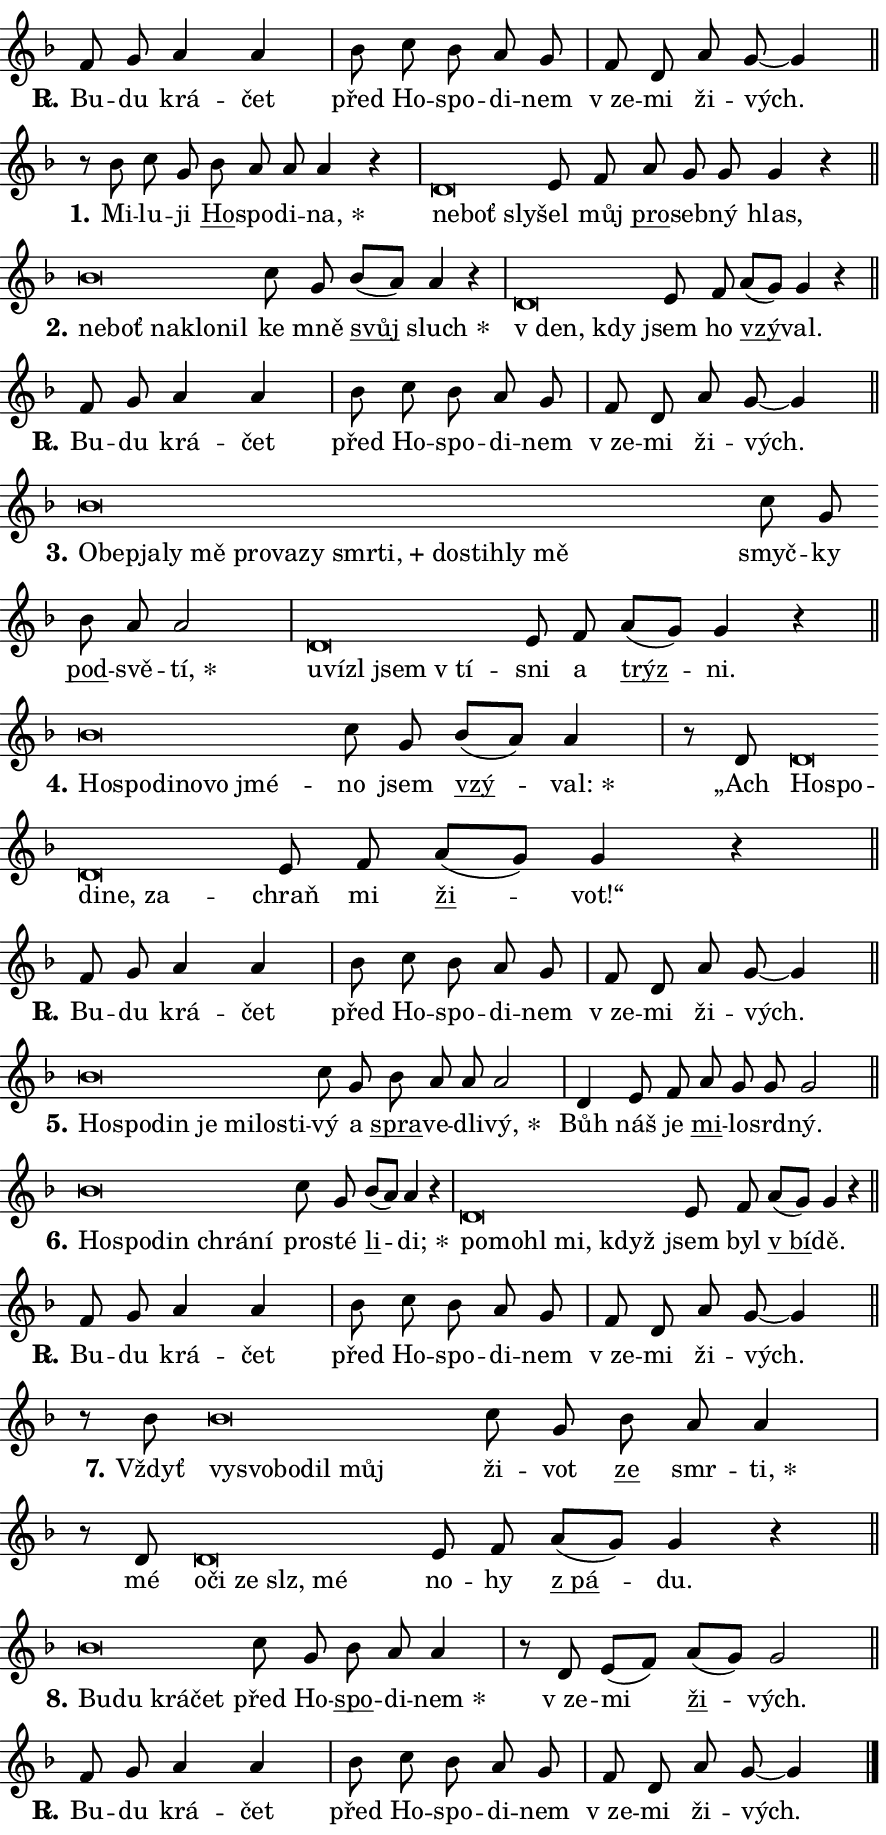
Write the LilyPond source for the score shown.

\version "2.24.0"
\header { tagline = "" }
\paper {
  indent = 0\cm
  top-margin = 0\cm
  right-margin = 0.13\cm % to fit lyric hyphens
  bottom-margin = 0\cm
  left-margin = 0\cm
  paper-width = 15\cm
  page-breaking = #ly:one-page-breaking
  system-system-spacing.basic-distance = #11
  score-system-spacing.basic-distance = #11
  ragged-last = ##f
}


%% Author: Thomas Morley
%% https://lists.gnu.org/archive/html/lilypond-user/2020-05/msg00002.html
#(define (line-position grob)
"Returns position of @var[grob} in current system:
   @code{'start}, if at first time-step
   @code{'end}, if at last time-step
   @code{'middle} otherwise
"
  (let* ((col (ly:item-get-column grob))
         (ln (ly:grob-object col 'left-neighbor))
         (rn (ly:grob-object col 'right-neighbor))
         (col-to-check-left (if (ly:grob? ln) ln col))
         (col-to-check-right (if (ly:grob? rn) rn col))
         (break-dir-left
           (and
             (ly:grob-property col-to-check-left 'non-musical #f)
             (ly:item-break-dir col-to-check-left)))
         (break-dir-right
           (and
             (ly:grob-property col-to-check-right 'non-musical #f)
             (ly:item-break-dir col-to-check-right))))
        (cond ((eqv? 1 break-dir-left) 'start)
              ((eqv? -1 break-dir-right) 'end)
              (else 'middle))))

#(define (tranparent-at-line-position vctor)
  (lambda (grob)
  "Relying on @code{line-position} select the relevant enry from @var{vctor}.
Used to determine transparency,"
    (case (line-position grob)
      ((end) (not (vector-ref vctor 0)))
      ((middle) (not (vector-ref vctor 1)))
      ((start) (not (vector-ref vctor 2))))))

noteHeadBreakVisibility =
#(define-music-function (break-visibility)(vector?)
"Makes @code{NoteHead}s transparent relying on @var{break-visibility}"
#{
  \override NoteHead.transparent =
    #(tranparent-at-line-position break-visibility)
#})

#(define delete-ledgers-for-transparent-note-heads
  (lambda (grob)
    "Reads whether a @code{NoteHead} is transparent.
If so this @code{NoteHead} is removed from @code{'note-heads} from
@var{grob}, which is supposed to be @code{LedgerLineSpanner}.
As a result ledgers are not printed for this @code{NoteHead}"
    (let* ((nhds-array (ly:grob-object grob 'note-heads))
           (nhds-list
             (if (ly:grob-array? nhds-array)
                 (ly:grob-array->list nhds-array)
                 '()))
           ;; Relies on the transparent-property being done before
           ;; Staff.LedgerLineSpanner.after-line-breaking is executed.
           ;; This is fragile ...
           (to-keep
             (remove
               (lambda (nhd)
                 (ly:grob-property nhd 'transparent #f))
               nhds-list)))
      ;; TODO find a better method to iterate over grob-arrays, similiar
      ;; to filter/remove etc for lists
      ;; For now rebuilt from scratch
      (set! (ly:grob-object grob 'note-heads)  '())
      (for-each
        (lambda (nhd)
          (ly:pointer-group-interface::add-grob grob 'note-heads nhd))
        to-keep))))

squashNotes = {
  \override NoteHead.X-extent = #'(-0.2 . 0.2)
  \override NoteHead.Y-extent = #'(-0.75 . 0)
  \override NoteHead.stencil =
    #(lambda (grob)
       (let ((pos (ly:grob-property grob 'staff-position)))
         (begin
           (if (< pos -7) (display "ERROR: Lower brevis then expected\n") (display ""))
           (if (<= pos -6) ly:text-interface::print ly:note-head::print))))
}
unSquashNotes = {
  \revert NoteHead.X-extent
  \revert NoteHead.Y-extent
  \revert NoteHead.stencil
}

hideNotes = \noteHeadBreakVisibility #begin-of-line-visible
unHideNotes = \noteHeadBreakVisibility #all-visible

% work-around for resetting accidentals
% https://lilypond.org/doc/v2.23/Documentation/notation/displaying-rhythms#unmetered-music
cadenzaMeasure = {
  \cadenzaOff
  \partial 1024 s1024
  \cadenzaOn
}

#(define-markup-command (accent layout props text) (markup?)
  "Underline accented syllable"
  (interpret-markup layout props
    #{\markup \override #'(offset . 4.3) \underline { #text }#}))

responsum = \markup \concat {
  "R" \hspace #-1.05 \path #0.1 #'((moveto 0 0.07) (lineto 0.9 0.8)) \hspace #0.05 "."
}

spaceSize = #0.6828661417322834 % exact space size for TeX Gyre Schola

\layout {
  \context {
    \Staff
    \remove "Time_signature_engraver"
    \override LedgerLineSpanner.after-line-breaking = #delete-ledgers-for-transparent-note-heads
  }
  \context {
    \Lyrics {
      \override LyricSpace.minimum-distance = \spaceSize
      \override LyricText.font-name = #"TeX Gyre Schola"
      \override LyricText.font-size = 1
      \override StanzaNumber.font-name = #"TeX Gyre Schola Bold"
      \override StanzaNumber.font-size = 1
    }
  }
  \context {
    \Score 
    \override NoteHead.text =
      #(lambda (grob) 
        (let ((pos (ly:grob-property grob 'staff-position)))
          #{\markup {
            \combine
              \halign #-0.55 \raise #(if (= pos -6) 0 0.5) \override #'(thickness . 2) \draw-line #'(3.2 . 0)
              \musicglyph "noteheads.sM1"
          }#}))
  }
}

% magnetic-lyrics.ily
%
%   written by
%     Jean Abou Samra <jean@abou-samra.fr>
%     Werner Lemberg <wl@gnu.org>
%
%   adapted by
%     Jiri Hon <jiri.hon@gmail.com>
%
% Version 2022-Apr-15

% https://www.mail-archive.com/lilypond-user@gnu.org/msg149350.html

#(define (Left_hyphen_pointer_engraver context)
   "Collect syllable-hyphen-syllable occurrences in lyrics and store
them in properties.  This engraver only looks to the left.  For
example, if the lyrics input is @code{foo -- bar}, it does the
following.

@itemize @bullet
@item
Set the @code{text} property of the @code{LyricHyphen} grob between
@q{foo} and @q{bar} to @code{foo}.

@item
Set the @code{left-hyphen} property of the @code{LyricText} grob with
text @q{foo} to the @code{LyricHyphen} grob between @q{foo} and
@q{bar}.
@end itemize

Use this auxiliary engraver in combination with the
@code{lyric-@/text::@/apply-@/magnetic-@/offset!} hook."
   (let ((hyphen #f)
         (text #f))
     (make-engraver
      (acknowledgers
       ((lyric-syllable-interface engraver grob source-engraver)
        (set! text grob)))
      (end-acknowledgers
       ((lyric-hyphen-interface engraver grob source-engraver)
        ;(when (not (grob::has-interface grob 'lyric-space-interface))
          (set! hyphen grob)));)
      ((stop-translation-timestep engraver)
       (when (and text hyphen)
         (ly:grob-set-object! text 'left-hyphen hyphen))
       (set! text #f)
       (set! hyphen #f)))))

#(define (lyric-text::apply-magnetic-offset! grob)
   "If the space between two syllables is less than the value in
property @code{LyricText@/.details@/.squash-threshold}, move the right
syllable to the left so that it gets concatenated with the left
syllable.

Use this function as a hook for
@code{LyricText@/.after-@/line-@/breaking} if the
@code{Left_@/hyphen_@/pointer_@/engraver} is active."
   (let ((hyphen (ly:grob-object grob 'left-hyphen #f)))
     (when hyphen
       (let ((left-text (ly:spanner-bound hyphen LEFT)))
         (when (grob::has-interface left-text 'lyric-syllable-interface)
           (let* ((common (ly:grob-common-refpoint grob left-text X))
                  (this-x-ext (ly:grob-extent grob common X))
                  (left-x-ext
                   (begin
                     ;; Trigger magnetism for left-text.
                     (ly:grob-property left-text 'after-line-breaking)
                     (ly:grob-extent left-text common X)))
                  ;; `delta` is the gap width between two syllables.
                  (delta (- (interval-start this-x-ext)
                            (interval-end left-x-ext)))
                  (details (ly:grob-property grob 'details))
                  (threshold (assoc-get 'squash-threshold details 0.2)))
             (when (< delta threshold)
               (let* (;; We have to manipulate the input text so that
                      ;; ligatures crossing syllable boundaries are not
                      ;; disabled.  For languages based on the Latin
                      ;; script this is essentially a beautification.
                      ;; However, for non-Western scripts it can be a
                      ;; necessity.
                      (lt (ly:grob-property left-text 'text))
                      (rt (ly:grob-property grob 'text))
                      (is-space (grob::has-interface hyphen 'lyric-space-interface))
                      (space (if is-space " " ""))
                      (extra-delta (if is-space spaceSize 0))
                      ;; Append new syllable.
                      (ltrt-space (if (and (string? lt) (string? rt))
                                (string-append lt space rt)
                                (make-concat-markup (list lt space rt))))
                      ;; Right-align `ltrt` to the right side.
                      (ltrt-space-markup (grob-interpret-markup
                               grob
                               (make-translate-markup
                                (cons (interval-length this-x-ext) 0)
                                (make-right-align-markup ltrt-space)))))
                 (begin
                   ;; Don't print `left-text`.
                   (ly:grob-set-property! left-text 'stencil #f)
                   ;; Set text and stencil (which holds all collected
                   ;; syllables so far) and shift it to the left.
                   (ly:grob-set-property! grob 'text ltrt-space)
                   (ly:grob-set-property! grob 'stencil ltrt-space-markup)
                   (ly:grob-translate-axis! grob (- (- delta extra-delta)) X))))))))))


#(define (lyric-hyphen::displace-bounds-first grob)
   ;; Make very sure this callback isn't triggered too early.
   (let ((left (ly:spanner-bound grob LEFT))
         (right (ly:spanner-bound grob RIGHT)))
     (ly:grob-property left 'after-line-breaking)
     (ly:grob-property right 'after-line-breaking)
     (ly:lyric-hyphen::print grob)))

squashThreshold = #0.4

\layout {
  \context {
    \Lyrics
    \consists #Left_hyphen_pointer_engraver
    \override LyricText.after-line-breaking =
      #lyric-text::apply-magnetic-offset!
    \override LyricHyphen.stencil = #lyric-hyphen::displace-bounds-first
    \override LyricText.details.squash-threshold = \squashThreshold
    \override LyricHyphen.minimum-distance = 0
    \override LyricHyphen.minimum-length = \squashThreshold
  }
}

squashText = \override LyricText.details.squash-threshold = 9999
unSquashText = \override LyricText.details.squash-threshold = \squashThreshold

leftText = \override LyricText.self-alignment-X = #LEFT
unLeftText = \revert LyricText.self-alignment-X

starOffset = #(lambda (grob) 
                (let ((x_offset (ly:self-alignment-interface::aligned-on-x-parent grob)))
                  (if (= x_offset 0) 0 (+ x_offset 1.2))))

star = #(define-music-function (syllable)(string?)
"Append star separator at the end of a syllable"
#{
  \once \override LyricText.X-offset = #starOffset
  \lyricmode { \markup {
    #syllable
    \override #'((font-name . "TeX Gyre Schola Bold")) \hspace #0.2 \lower #0.65 \larger "*"
  } }
#})

starAccent = #(define-music-function (syllable)(string?)
"Append star separator at the end of a syllable and make accent"
#{
  \once \override LyricText.X-offset = #starOffset
  \lyricmode { \markup {
    \accent #syllable
    \override #'((font-name . "TeX Gyre Schola Bold")) \hspace #0.2 \lower #0.65 \larger "*"
  } }
#})

breath = #(define-music-function (syllable)(string?)
"Append breathing indicator at the end of a syllable"
#{
  \lyricmode { \markup { #syllable "+" } }
#})

optionalBreath = #(define-music-function (syllable)(string?)
"Append optional breathing indicator at the end of a syllable"
#{
  \lyricmode { \markup { #syllable "(+)" } }
#})


\score {
    <<
        \new Voice = "melody" { \cadenzaOn \key f \major \relative { f'8 g a4 a \cadenzaMeasure \bar "|" bes8 c bes a g \cadenzaMeasure \bar "|" f d a' g~ g4 \cadenzaMeasure \bar "||" \break } }
        \new Lyrics \lyricsto "melody" { \lyricmode { \set stanza = \responsum
Bu -- du krá -- čet před Ho -- spo -- di -- nem "v ze" -- mi ži -- vých. } }
    >>
    \layout {}
}

\score {
    <<
        \new Voice = "melody" { \cadenzaOn \key f \major \relative { r8 bes' c8 g \bar "" bes a a a4 r \cadenzaMeasure \bar "|" \squashNotes d,\breve*1/16 \hideNotes \breve*1/16 \breve*1/16 \bar "" \unHideNotes \unSquashNotes e8 f \bar "" a g g g4 r \cadenzaMeasure \bar "||" \break } }
        \new Lyrics \lyricsto "melody" { \lyricmode { \set stanza = "1."
Mi -- lu -- ji \markup \accent Ho -- spo -- di -- \star na, \leftText ne -- \squashText boť sly -- \unLeftText \unSquashText šel můj \markup \accent pro -- seb -- ný hlas, } }
    >>
    \layout {}
}

\score {
    <<
        \new Voice = "melody" { \cadenzaOn \key f \major \relative { \squashNotes bes'\breve*1/16 \hideNotes \breve*1/16 \bar "" \breve*1/16 \bar "" \breve*1/16 \breve*1/16 \bar "" \unHideNotes \unSquashNotes c8 g \bar "" bes[( a)] a4 r \cadenzaMeasure \bar "|" \squashNotes d,\breve*1/16 \hideNotes \breve*1/16 \bar "" \unHideNotes \unSquashNotes e8 f \bar "" a[( g)] g4 r \cadenzaMeasure \bar "||" \break } }
        \new Lyrics \lyricsto "melody" { \lyricmode { \set stanza = "2."
\leftText ne -- \squashText boť na -- klo -- nil \unLeftText \unSquashText ke mně \markup \accent svůj \star sluch \leftText "v den," \squashText kdy \unLeftText \unSquashText jsem ho \markup \accent vzý -- val. } }
    >>
    \layout {}
}

\score {
    <<
        \new Voice = "melody" { \cadenzaOn \key f \major \relative { f'8 g a4 a \cadenzaMeasure \bar "|" bes8 c bes a g \cadenzaMeasure \bar "|" f d a' g~ g4 \cadenzaMeasure \bar "||" \break } }
        \new Lyrics \lyricsto "melody" { \lyricmode { \set stanza = \responsum
Bu -- du krá -- čet před Ho -- spo -- di -- nem "v ze" -- mi ži -- vých. } }
    >>
    \layout {}
}

\score {
    <<
        \new Voice = "melody" { \cadenzaOn \key f \major \relative { \squashNotes bes'\breve*1/16 \hideNotes \breve*1/16 \bar "" \breve*1/16 \bar "" \breve*1/16 \bar "" \breve*1/16 \bar "" \breve*1/16 \bar "" \breve*1/16 \bar "" \breve*1/16 \bar "" \breve*1/16 \bar "" \breve*1/16 \bar "" \breve*1/16 \bar "" \breve*1/16 \bar "" \breve*1/16 \breve*1/16 \bar "" \unHideNotes \unSquashNotes c8 g \bar "" bes a a2 \cadenzaMeasure \bar "|" \squashNotes d,\breve*1/16 \hideNotes \breve*1/16 \bar "" \breve*1/16 \bar "" \breve*1/16 \breve*1/16 \bar "" \unHideNotes \unSquashNotes e8 f \bar "" a[( g)] g4 r \cadenzaMeasure \bar "||" \break } }
        \new Lyrics \lyricsto "melody" { \lyricmode { \set stanza = "3."
\leftText O -- \squashText be -- pja -- ly mě pro -- va -- zy smr -- \breath "ti," do -- sti -- hly mě \unLeftText \unSquashText smyč -- ky \markup \accent pod -- svě -- \star tí, \leftText u -- \squashText ví -- zl jsem "v tí" -- \unLeftText \unSquashText sni a \markup \accent trýz -- ni. } }
    >>
    \layout {}
}

\score {
    <<
        \new Voice = "melody" { \cadenzaOn \key f \major \relative { \squashNotes bes'\breve*1/16 \hideNotes \breve*1/16 \bar "" \breve*1/16 \bar "" \breve*1/16 \bar "" \breve*1/16 \breve*1/16 \bar "" \unHideNotes \unSquashNotes c8 g \bar "" bes[( a)] a4 \cadenzaMeasure \bar "|" r8 d,8 \squashNotes d\breve*1/16 \hideNotes \breve*1/16 \bar "" \breve*1/16 \bar "" \breve*1/16 \breve*1/16 \bar "" \unHideNotes \unSquashNotes e8 f \bar "" a[( g)] g4 r \cadenzaMeasure \bar "||" \break } }
        \new Lyrics \lyricsto "melody" { \lyricmode { \set stanza = "4."
\leftText Ho -- \squashText spo -- di -- no -- vo jmé -- \unLeftText \unSquashText no jsem \markup \accent vzý -- \star val: „Ach \leftText Ho -- \squashText spo -- di -- ne, za -- \unLeftText \unSquashText chraň mi \markup \accent ži -- vot!“ } }
    >>
    \layout {}
}

\score {
    <<
        \new Voice = "melody" { \cadenzaOn \key f \major \relative { f'8 g a4 a \cadenzaMeasure \bar "|" bes8 c bes a g \cadenzaMeasure \bar "|" f d a' g~ g4 \cadenzaMeasure \bar "||" \break } }
        \new Lyrics \lyricsto "melody" { \lyricmode { \set stanza = \responsum
Bu -- du krá -- čet před Ho -- spo -- di -- nem "v ze" -- mi ži -- vých. } }
    >>
    \layout {}
}

\score {
    <<
        \new Voice = "melody" { \cadenzaOn \key f \major \relative { \squashNotes bes'\breve*1/16 \hideNotes \breve*1/16 \bar "" \breve*1/16 \bar "" \breve*1/16 \bar "" \breve*1/16 \bar "" \breve*1/16 \breve*1/16 \bar "" \unHideNotes \unSquashNotes c8 g \bar "" bes a a a2 \cadenzaMeasure \bar "|" d,4 e8 f \bar "" a g g g2 \cadenzaMeasure \bar "||" \break } }
        \new Lyrics \lyricsto "melody" { \lyricmode { \set stanza = "5."
\leftText Ho -- \squashText spo -- din je mi -- lo -- sti -- \unLeftText \unSquashText vý a \markup \accent spra -- ve -- dli -- \star vý, Bůh náš je \markup \accent mi -- lo -- srd -- ný. } }
    >>
    \layout {}
}

\score {
    <<
        \new Voice = "melody" { \cadenzaOn \key f \major \relative { \squashNotes bes'\breve*1/16 \hideNotes \breve*1/16 \bar "" \breve*1/16 \bar "" \breve*1/16 \breve*1/16 \bar "" \unHideNotes \unSquashNotes c8 g \bar "" bes[( a)] a4 r \cadenzaMeasure \bar "|" \squashNotes d,\breve*1/16 \hideNotes \breve*1/16 \bar "" \breve*1/16 \bar "" \breve*1/16 \breve*1/16 \bar "" \unHideNotes \unSquashNotes e8 f \bar "" a[( g)] g4 r \cadenzaMeasure \bar "||" \break } }
        \new Lyrics \lyricsto "melody" { \lyricmode { \set stanza = "6."
\leftText Ho -- \squashText spo -- din chrá -- ní \unLeftText \unSquashText pro -- sté \markup \accent li -- \star di; \leftText po -- \squashText mo -- hl mi, když \unLeftText \unSquashText jsem byl \markup \accent "v bí" -- dě. } }
    >>
    \layout {}
}

\score {
    <<
        \new Voice = "melody" { \cadenzaOn \key f \major \relative { f'8 g a4 a \cadenzaMeasure \bar "|" bes8 c bes a g \cadenzaMeasure \bar "|" f d a' g~ g4 \cadenzaMeasure \bar "||" \break } }
        \new Lyrics \lyricsto "melody" { \lyricmode { \set stanza = \responsum
Bu -- du krá -- čet před Ho -- spo -- di -- nem "v ze" -- mi ži -- vých. } }
    >>
    \layout {}
}

\score {
    <<
        \new Voice = "melody" { \cadenzaOn \key f \major \relative { r8 bes'8 \squashNotes bes\breve*1/16 \hideNotes \breve*1/16 \bar "" \breve*1/16 \bar "" \breve*1/16 \breve*1/16 \bar "" \unHideNotes \unSquashNotes c8 g \bar "" bes a a4 \cadenzaMeasure \bar "|" r8 d, \squashNotes d\breve*1/16 \hideNotes \breve*1/16 \bar "" \breve*1/16 \bar "" \breve*1/16 \breve*1/16 \bar "" \unHideNotes \unSquashNotes e8 f \bar "" a[( g)] g4 r \cadenzaMeasure \bar "||" \break } }
        \new Lyrics \lyricsto "melody" { \lyricmode { \set stanza = "7."
Vždyť \leftText vy -- \squashText svo -- bo -- dil můj \unLeftText \unSquashText ži -- vot \markup \accent ze smr -- \star ti, mé \leftText o -- \squashText či ze slz, mé \unLeftText \unSquashText no -- hy \markup \accent "z pá" -- du. } }
    >>
    \layout {}
}

\score {
    <<
        \new Voice = "melody" { \cadenzaOn \key f \major \relative { \squashNotes bes'\breve*1/16 \hideNotes \breve*1/16 \bar "" \breve*1/16 \breve*1/16 \bar "" \unHideNotes \unSquashNotes c8 g \bar "" bes a a4 \cadenzaMeasure \bar "|" r8 d,8 e8[( f)] \bar "" a[( g)] g2 \cadenzaMeasure \bar "||" \break } }
        \new Lyrics \lyricsto "melody" { \lyricmode { \set stanza = "8."
\leftText Bu -- \squashText du krá -- čet \unLeftText \unSquashText před Ho -- \markup \accent spo -- di -- \star nem "v ze" -- mi \markup \accent ži -- vých. } }
    >>
    \layout {}
}

\score {
    <<
        \new Voice = "melody" { \cadenzaOn \key f \major \relative { f'8 g a4 a \cadenzaMeasure \bar "|" bes8 c bes a g \cadenzaMeasure \bar "|" f d a' g~ g4 \cadenzaMeasure \bar "||" \break } \bar "|." }
        \new Lyrics \lyricsto "melody" { \lyricmode { \set stanza = \responsum
Bu -- du krá -- čet před Ho -- spo -- di -- nem "v ze" -- mi ži -- vých. } }
    >>
    \layout {}
}
